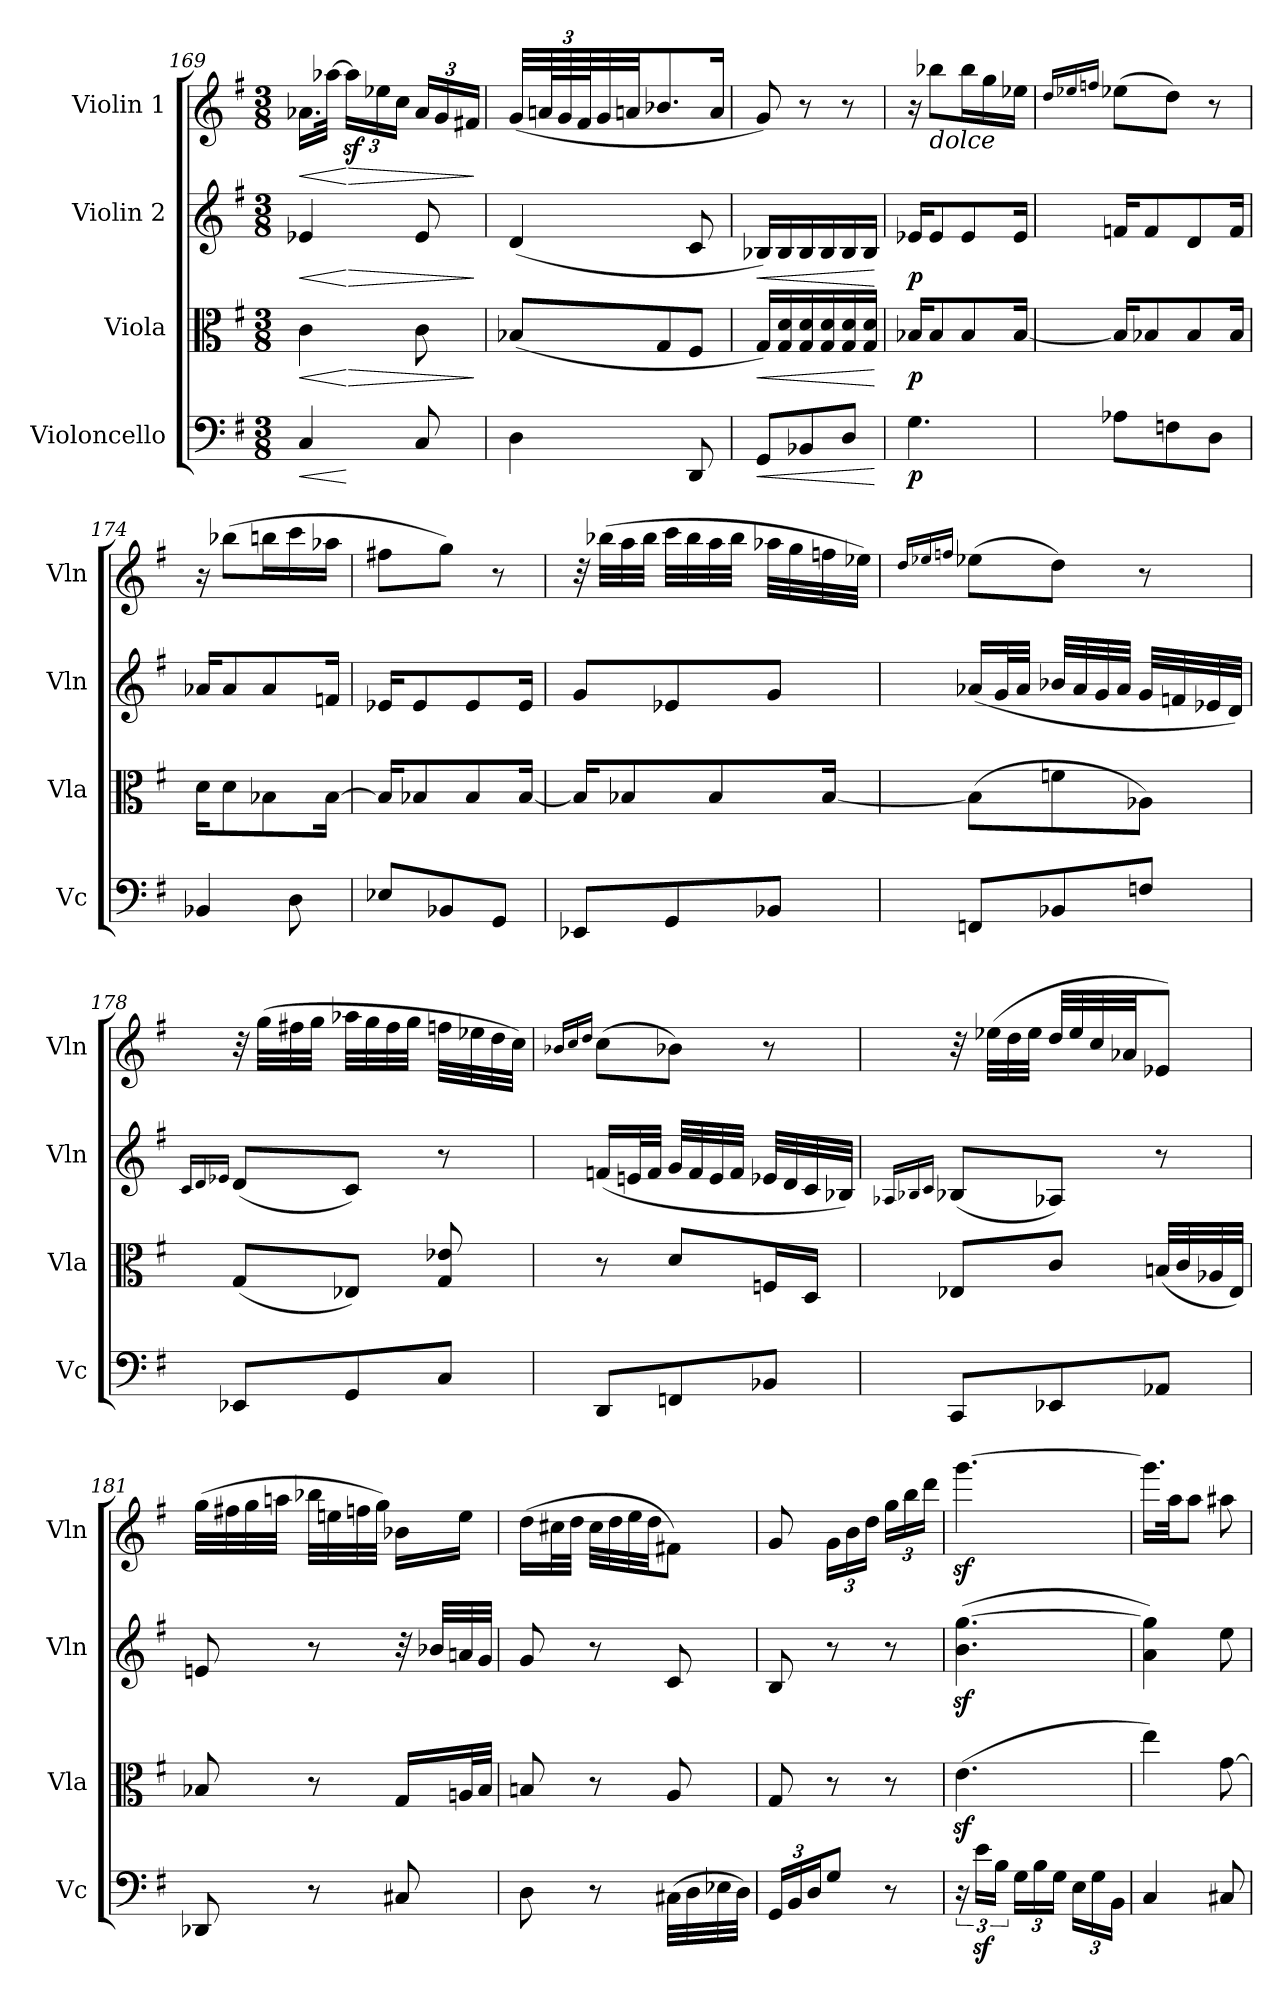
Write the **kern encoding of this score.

**kern	**dynam	**kern	**dynam	**kern	**dynam	**kern	**dynam
*part4	*part4	*part3	*part3	*part2	*part2	*part1	*part1
*staff4	*staff4	*staff3	*staff3	*staff2	*staff2	*staff1	*staff1
*I"Violoncello	*	*I"Viola	*	*I"Violin 2	*	*I"Violin 1	*
*I'Vc	*	*I'Vla	*	*I'Vln	*	*I'Vln	*
*clefF4	*	*clefC3	*	*clefG2	*	*clefG2	*
*k[f#]	*	*k[f#]	*	*k[f#]	*	*k[f#]	*
*M3/8	*	*M3/8	*	*M3/8	*	*M3/8	*
=169	=169	=169	=169	=169	=169	=169	=169
!	!LO:HP:b	!	!LO:HP:b	!	!LO:HP:b	!	!LO:HP:b
*^	*	*^	*	*^	*	*	*
4C/	8ryy	<	4c\	8ryy	<	4e-X/	8ryy	<	16.a-X\LL	<
.	.	.	.	.	.	.	.	.	[32aa-X\JJk	.
!	!	!	!	!	!LO:HP:n=1:b	!	!	!LO:HP:n=1:b	!	!
*	*	*	*	*	*	*	*	*	*Xbrackettup	*
!	!	!	!	!	!	!	!	!	!	!LO:HP:n=1:b
.	8ryy	[	.	8ryy	[ >	.	8ryy	[ >	24aa-z<\LL]	[ >
.	.	.	.	.	.	.	.	.	24ee-X\	.
.	.	.	.	.	.	.	.	.	24cc\JJ	.
8C/	8ryy	.	8c\	8ryy	.	8e-/	8ryy	.	24a-/LL	.
.	.	.	.	.	.	.	.	.	24g/	.
.	.	.	.	.	.	.	.	.	24f#X/JJ	.
*v	*v	*	*	*	*	*v	*v	*	*	*
*	*	*v	*v	*	*	*	*	*
.	.	.	]	.	]	.	]
=170	=170	=170	=170	=170	=170	=170	=170
4D\	.	(8B-X/L	.	(4d/	.	(32g/LLL	.
.	.	.	.	.	.	96an/L	.
.	.	.	.	.	.	96g/	.
.	.	.	.	.	.	96f#/J	.
.	.	.	.	.	.	32g/	.
.	.	.	.	.	.	32an/JJ	.
.	.	8G/	.	.	.	8.b-X/	.
8DD/	.	8F#/J	.	8c/	.	.	.
.	.	.	.	.	.	16a/Jk	.
!!LO:LB:g=z
=171	=171	=171	=171	=171	=171	=171	=171
!	!LO:HP:b	!	!LO:HP:b	!	!LO:HP:b	!	!
8GG/L	<	16G/LL)	<	16B-X/LL)	<	8g/)	.
.	.	16G/ 16d/	.	16B-/	.	.	.
8BB-X/	.	16G/ 16d/	.	16B-/	.	8r	.
.	.	16G/ 16d/	.	16B-/	.	.	.
8D/J	.	16G/ 16d/	.	16B-/	.	8r	.
.	.	16G/ 16d/JJ	.	16B-/JJ	.	.	.
.	[	.	[	.	[	.	.
=172	=172	=172	=172	=172	=172	=172	=172
!	!LO:DY:b	!	!LO:DY:b	!	!LO:DY:b	!	!
4.G\	p	16B-X/KL	p	16e-X/KL	p	16r	.
!	!	!	!	!	!	!LO:TX:b:i:t=dolce	!
.	.	8B-/	.	8e-/	.	8bb-X\L	.
.	.	8B-/	.	8e-/	.	16bb-\L	.
.	.	.	.	.	.	16gg\	.
.	.	[16B-/Jk	.	16e-/Jk	.	16ee-X\JJ	.
=173	=173	=173	=173	=173	=173	=173	=173
.	.	.	.	.	.	16qdd/LL	.
.	.	.	.	.	.	16qee-X/	.
.	.	.	.	.	.	16qffn/JJ	.
8A-X\L	.	16B-/KL]	.	16fn/KL	.	(8ee-X\L	.
.	.	8B-X/	.	8f/	.	.	.
8Fn\	.	.	.	.	.	8dd\J)	.
.	.	8B-/	.	8d/	.	.	.
8D\J	.	.	.	.	.	8r	.
.	.	16B-/Jk	.	16f/Jk	.	.	.
=174	=174	=174	=174	=174	=174	=174	=174
4BB-X/	.	16d\KL	.	16a-X/KL	.	16r	.
.	.	8d\	.	8a-/	.	(8bb-X\L	.
.	.	8B-X\	.	8a-/	.	16bbn\L	.
8D\	.	.	.	.	.	16ccc\	.
.	.	[16B-\Jk	.	16fn/Jk	.	16aa-X\JJ	.
=175	=175	=175	=175	=175	=175	=175	=175
8E-X/L	.	16B-/KL]	.	16e-X/KL	.	8ff#X\L	.
.	.	8B-X/	.	8e-/	.	.	.
8BB-X/	.	.	.	.	.	8gg\J)	.
.	.	8B-/	.	8e-/	.	.	.
8GG/J	.	.	.	.	.	8r	.
.	.	[16B-/Jk	.	16e-/Jk	.	.	.
=176	=176	=176	=176	=176	=176	=176	=176
8EE-X/L	.	16B-/KL]	.	8g/L	.	32r	.
.	.	.	.	.	.	(32bb-X\LLL	.
.	.	8B-X/	.	.	.	32aa\	.
.	.	.	.	.	.	32bb-\JJJ	.
8GG/	.	.	.	8e-X/	.	32ccc\LLL	.
.	.	.	.	.	.	32bb-\	.
.	.	8B-/	.	.	.	32aa\	.
.	.	.	.	.	.	32bb-\JJJ	.
8BB-X/J	.	.	.	8g/J	.	32aa-X\LLL	.
.	.	.	.	.	.	32gg\	.
.	.	[<16B-/Jk	.	.	.	32ffn\	.
.	.	.	.	.	.	32ee-X\JJJ)	.
!!LO:LB:g=z
=177	=177	=177	=177	=177	=177	=177	=177
.	.	.	.	.	.	16qdd/LL	.
.	.	.	.	.	.	16qee-X/	.
.	.	.	.	.	.	16qffn/JJ	.
8FFn/L	.	(8B-\L]	.	(16a-X/LL	.	(8ee-X\L	.
.	.	.	.	32g/L	.	.	.
.	.	.	.	32a-/JJJ	.	.	.
8BB-X/	.	8fn\	.	32b-X/LLL	.	8dd\J)	.
.	.	.	.	32a-/	.	.	.
.	.	.	.	32g/	.	.	.
.	.	.	.	32a-/JJJ	.	.	.
8Fn/J	.	8A-X\J)	.	32g/LLL	.	8r	.
.	.	.	.	32fn/	.	.	.
.	.	.	.	32e-X/	.	.	.
.	.	.	.	32d/JJJ)	.	.	.
=178	=178	=178	=178	=178	=178	=178	=178
.	.	.	.	16qc/LL	.	.	.
.	.	.	.	16qd/	.	.	.
.	.	.	.	16qe-X/JJ	.	.	.
8EE-X/L	.	(8G/L	.	(8d/L	.	32r	.
.	.	.	.	.	.	(32gg\LLL	.
.	.	.	.	.	.	32ff#X\	.
.	.	.	.	.	.	32gg\JJJ	.
8GG/	.	8E-X/J)	.	8c/J)	.	32aa-X\LLL	.
.	.	.	.	.	.	32gg\	.
.	.	.	.	.	.	32ff#\	.
.	.	.	.	.	.	32gg\JJJ	.
8C/J	.	8G/ 8e-X/	.	8r	.	32ffn\LLL	.
.	.	.	.	.	.	32ee-X\	.
.	.	.	.	.	.	32dd\	.
.	.	.	.	.	.	32cc\JJJ)	.
=179	=179	=179	=179	=179	=179	=179	=179
.	.	.	.	.	.	16qb-X/LL	.
.	.	.	.	.	.	16qcc/	.
.	.	.	.	.	.	16qdd/JJ	.
8DD/L	.	8r	.	(16fn/LL	.	(8cc\L	.
.	.	.	.	32en/L	.	.	.
.	.	.	.	32f/JJJ	.	.	.
8FFn/	.	8d/L	.	32g/LLL	.	8b-X\J)	.
.	.	.	.	32f/	.	.	.
.	.	.	.	32e/	.	.	.
.	.	.	.	32f/JJJ	.	.	.
8BB-X/J	.	16Fn/L	.	32e-X/LLL	.	8r	.
.	.	.	.	32d/	.	.	.
.	.	16D/JJ	.	32c/	.	.	.
.	.	.	.	32B-X/JJJ)	.	.	.
!!LO:LB:g=z
=180	=180	=180	=180	=180	=180	=180	=180
.	.	.	.	16qA-X/LL	.	.	.
.	.	.	.	16qB-X/	.	.	.
.	.	.	.	16qc/JJ	.	.	.
8CC/L	.	8E-X/L	.	(8B-X/L	.	32r	.
.	.	.	.	.	.	(32ee-X\LLL	.
.	.	.	.	.	.	32dd\	.
.	.	.	.	.	.	32ee-\JJJ	.
8EE-X/	.	8c/J	.	8A-X/J)	.	32dd/LLL	.
.	.	.	.	.	.	32ee-/	.
.	.	.	.	.	.	32cc/	.
.	.	.	.	.	.	32a-X/JJ	.
8AA-X/J	.	(32Bn/LLL	.	8r	.	8e-X/J)	.
.	.	32c/	.	.	.	.	.
.	.	32A-X/	.	.	.	.	.
.	.	32E-/JJJ)	.	.	.	.	.
!!LO:PB:g=z
=181	=181	=181	=181	=181	=181	=181	=181
8DD-X/	.	8B-X/	.	8en/	.	(32gg\LLL	.
.	.	.	.	.	.	32ff#X\	.
.	.	.	.	.	.	32gg\	.
.	.	.	.	.	.	32aan\JJJ	.
8r	.	8r	.	8r	.	32bb-X\LLL	.
.	.	.	.	.	.	32een\	.
.	.	.	.	.	.	32ffn\	.
.	.	.	.	.	.	32gg\JJJ)	.
8C#X/	.	16G/LL	.	32r	.	16b-X\LL	.
.	.	.	.	32b-X/LLL	.	.	.
.	.	32An/L	.	32an/	.	16ee\JJ	.
.	.	32B-/JJJ	.	32g/JJJ	.	.	.
=182	=182	=182	=182	=182	=182	=182	=182
8D\	.	8Bn/	.	8g/	.	(16dd\LL	.
.	.	.	.	.	.	32cc#X\L	.
.	.	.	.	.	.	32dd\JJJ	.
8r	.	8r	.	8r	.	32cc#\LLL	.
.	.	.	.	.	.	32dd\	.
.	.	.	.	.	.	32ee\	.
.	.	.	.	.	.	32dd\JJ	.
(32C#X\LLL	.	8A/	.	8c/	.	8f#X\J)	.
32D\	.	.	.	.	.	.	.
32E-X\	.	.	.	.	.	.	.
32D\JJJ)	.	.	.	.	.	.	.
=183	=183	=183	=183	=183	=183	=183	=183
*Xbrackettup	*	*	*	*	*	*	*
24GG/LL	.	8G/	.	8B/	.	8g/	.
24BB/	.	.	.	.	.	.	.
24D/J	.	.	.	.	.	.	.
8G/J	.	8r	.	8r	.	24g\LL	.
.	.	.	.	.	.	24b\	.
.	.	.	.	.	.	24dd\JJ	.
8r	.	8r	.	8r	.	24gg\LL	.
.	.	.	.	.	.	24bb\	.
.	.	.	.	.	.	24ddd\JJ	.
=184	=184	=184	=184	=184	=184	=184	=184
*brackettup	*	*	*	*	*	*	*
24r	.	(4.ez<\	.	(4.b\z< [4.gg\z<	.	[4.gggz<\	.
24ez<\LL	.	.	.	.	.	.	.
24B\JJ	.	.	.	.	.	.	.
*Xbrackettup	*	*	*	*	*	*	*
24G\LL	.	.	.	.	.	.	.
24B\	.	.	.	.	.	.	.
24G\JJ	.	.	.	.	.	.	.
24E\LL	.	.	.	.	.	.	.
24G\	.	.	.	.	.	.	.
24BB\JJ	.	.	.	.	.	.	.
!!LO:LB:g=z
=185	=185	=185	=185	=185	=185	=185	=185
4C/	.	4ee\)	.	4a\ 4gg\])	.	16.ggg\LL]	.
.	.	.	.	.	.	32aa\JK	.
.	.	.	.	.	.	8aa\J	.
8C#X/	.	[8g\	.	8ee\	.	8aa#X\	.
=	=	=	=	=	=	=	=
*-	*-	*-	*-	*-	*-	*-	*-
